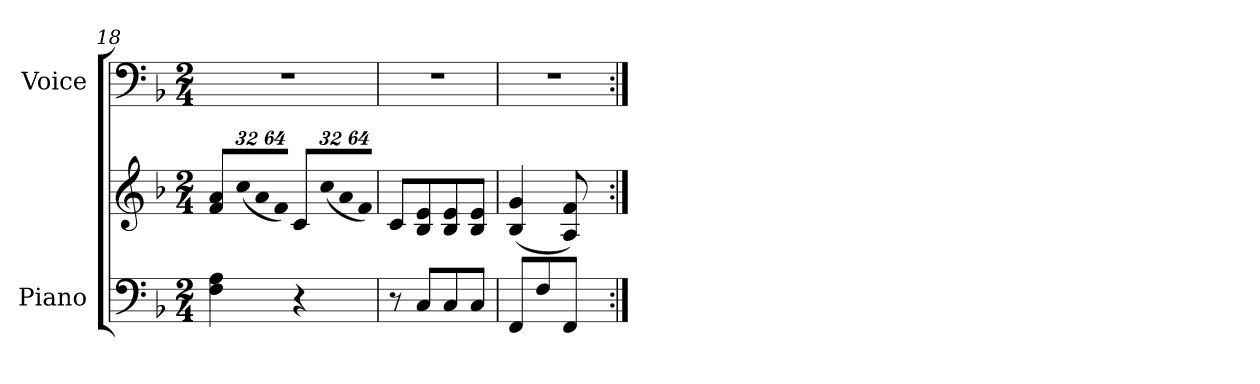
**kern	**kern	**kern
*part2	*part2	*part1
*staff3	*staff2	*staff1
*I"Piano	*	*I"Voice
*I'Pno.	*	*I'Voice
*clefF4	*clefG2	*clefF4
*k[b-]	*k[b-]	*k[b-]
*F:	*F:	*F:
*M2/4	*M2/4	*M2/4
=18	=18	=18
!	!	!LO:N:vis=1
4Fi\ 4Ai	8fi/ 8aiL	2r
*	*Xbrackettup	*
!	!LO:N:vis=16	!
.	(512%21cci/L	.
!	!LO:N:vis=16	!
.	1024%43ai/	.
!	!LO:N:vis=16	!
.	1024%43fi/JJ)	.
4r	8ci/L	.
!	!LO:N:vis=16	!
.	(512%21cci/L	.
!	!LO:N:vis=16	!
.	1024%43ai/	.
!	!LO:N:vis=16	!
.	1024%43fi/JJ)	.
=19	=19	=19
!	!	!LO:N:vis=1
8r	8ci/L	2r
8Ci/L	8B-i/ 8ei	.
8Ci/	8B-i/ 8ei	.
8Ci/J	8B-i/ 8eiJ	.
=20	=20	=20
!	!	!LO:N:vis=1
8FFi/L	(4B-i/ 4gi	2r
8Fi/	.	.
8FFi/J	8Ai/ 8fi)	.
8ryy	8ryy	.
=:|!	=:|!	=:|!
*-	*-	*-
